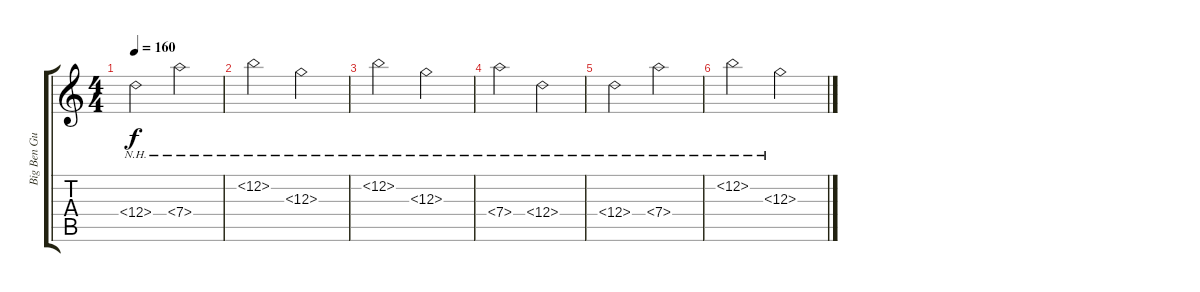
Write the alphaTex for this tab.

\track ("Big Ben Guitar" "Big Ben Gu") {instrument electricguitarjazz}
\staff {score tabs}
\tuning (E4 B3 G3 D3 A2 E2) {hide}
\ts (4 4)
\tempo 160
\clef g2
\ks c
12.4{nh}.2{dy f} 7.4{nh}.2 |
12.2{nh}.2 12.3{nh}.2 |
12.2{nh}.2 12.3{nh}.2 |
7.4{nh}.2 12.4{nh}.2 |
12.4{nh}.2 7.4{nh}.2 |
12.2{nh}.2 12.3{nh}.2
